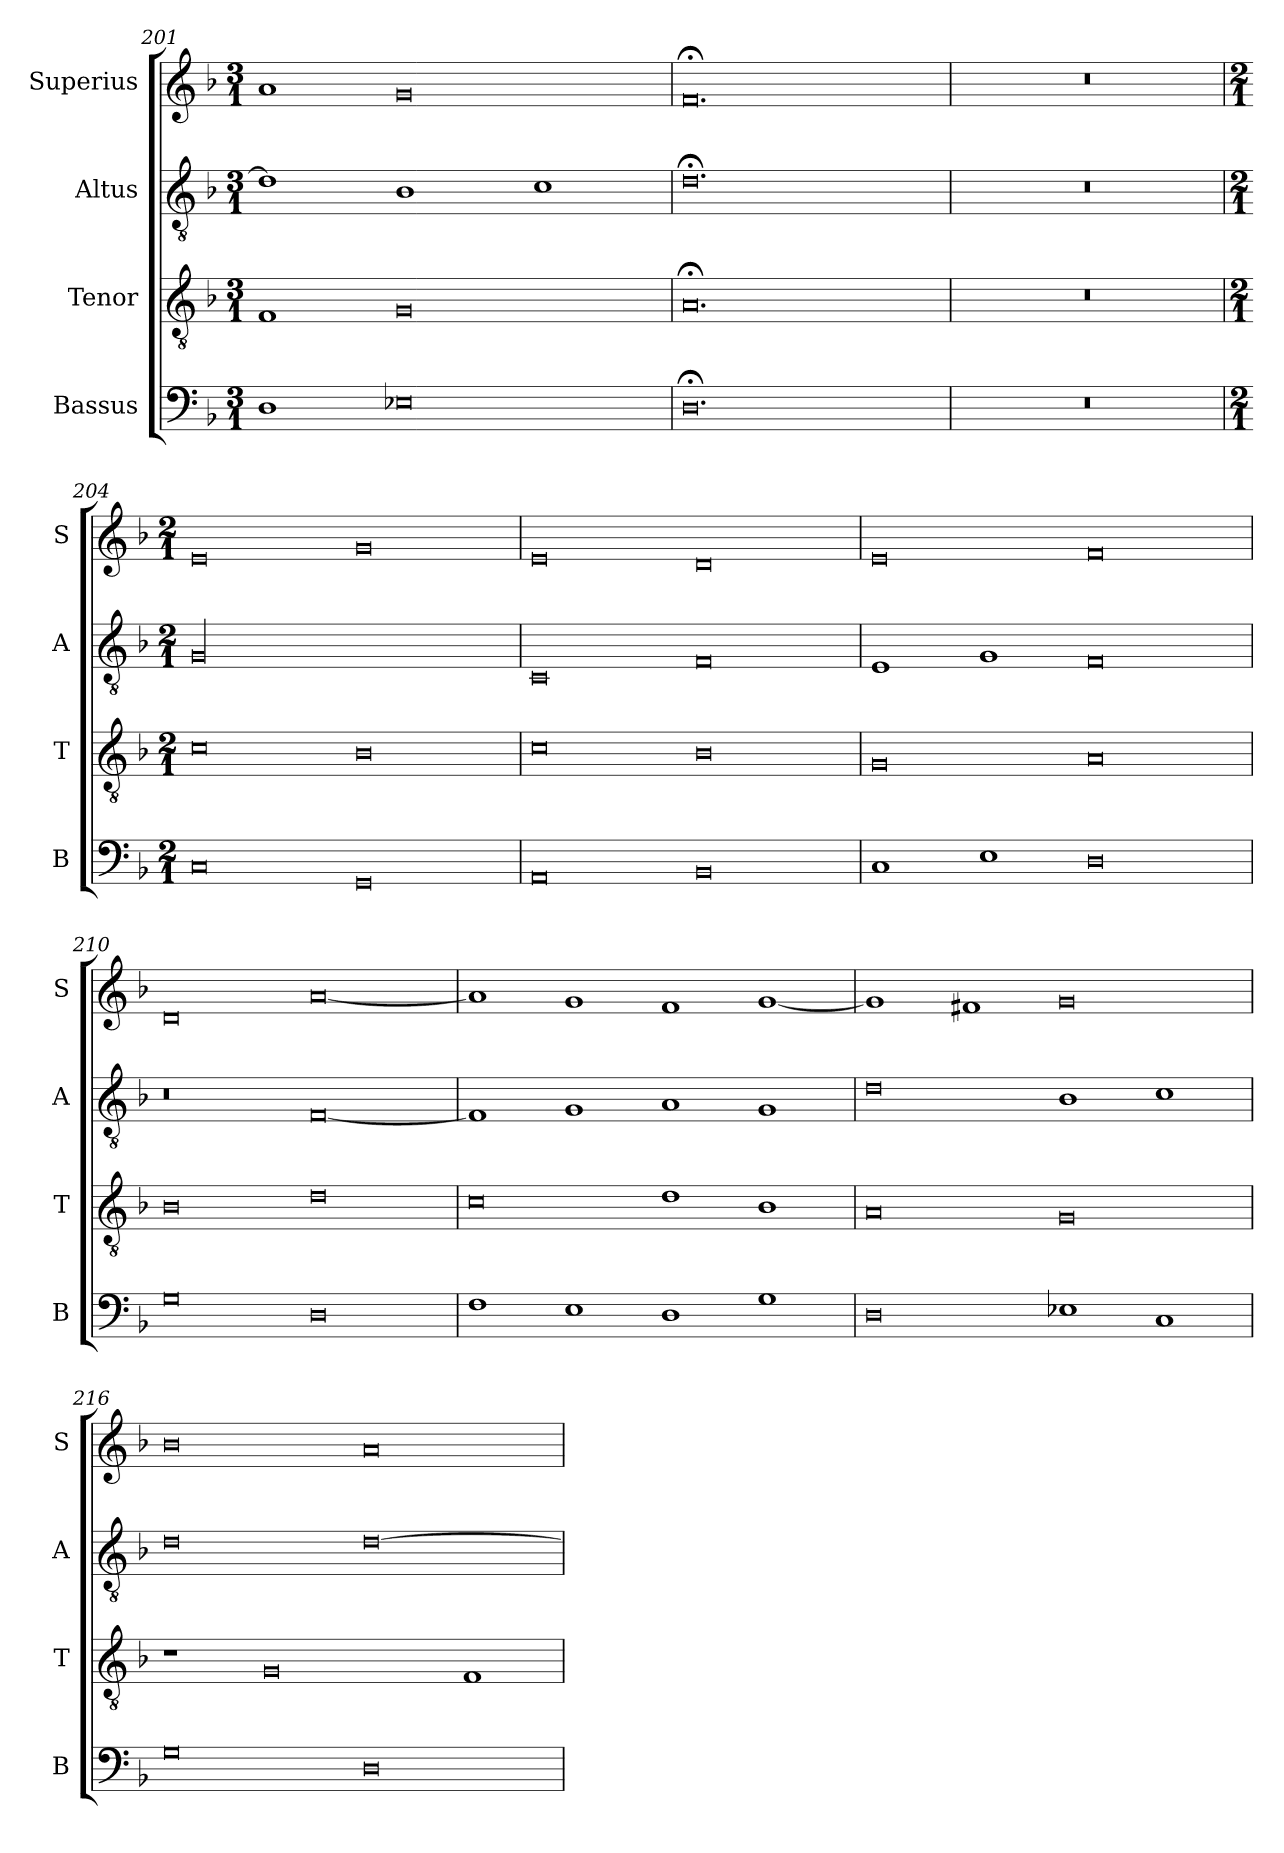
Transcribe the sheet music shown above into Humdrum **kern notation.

**kern	**kern	**kern	**kern
*part4	*part3	*part2	*part1
*staff4	*staff3	*staff2	*staff1
*I"Bassus	*I"Tenor	*I"Altus	*I"Superius
*I'B	*I'T	*I'A	*I'S
*clefF4	*clefGv2	*clefGv2	*clefG2
*k[b-]	*k[b-]	*k[b-]	*k[b-]
*M3/1	*M3/1	*M3/1	*M3/1
=201	=201	=201	=201
1D	1F	1d]	1a
0E-X	0G	1B-	0g
.	.	1c	.
=202	=202	=202	=202
0.D;<	0.A;<	0.d;<	0.f;<
=203	=203	=203	=203
0.r	0.r	0.r	0.r
=204	=204	=204	=204
*M2/1	*M2/1	*M2/1	*M2/1
0C	0c	00G	0e
0GG	0B-	.	0g
=206	=206	=206	=206
0AA	0c	0C	0e
0BB-	0B-	0F	0d
=208	=208	=208	=208
1C	0G	1E	0e
1E	.	1G	.
0D	0A	0F	0f
=210	=210	=210	=210
0G	0B-	0r	0d
0D	0d	[0F	[0a
=212	=212	=212	=212
1F	0c	1F]	1a]
1E	.	1G	1g
1D	1d	1A	1f
1G	1B-	1G	[1g
=214	=214	=214	=214
0D	0A	0d	1g]
.	.	.	1f#X
1E-X	0G	1B-	0g
1C	.	1c	.
=216	=216	=216	=216
0G	1r	0d	0b-
.	0G	.	.
0D	.	[0d	0a
.	1F	.	.
=	=	=	=
*-	*-	*-	*-
